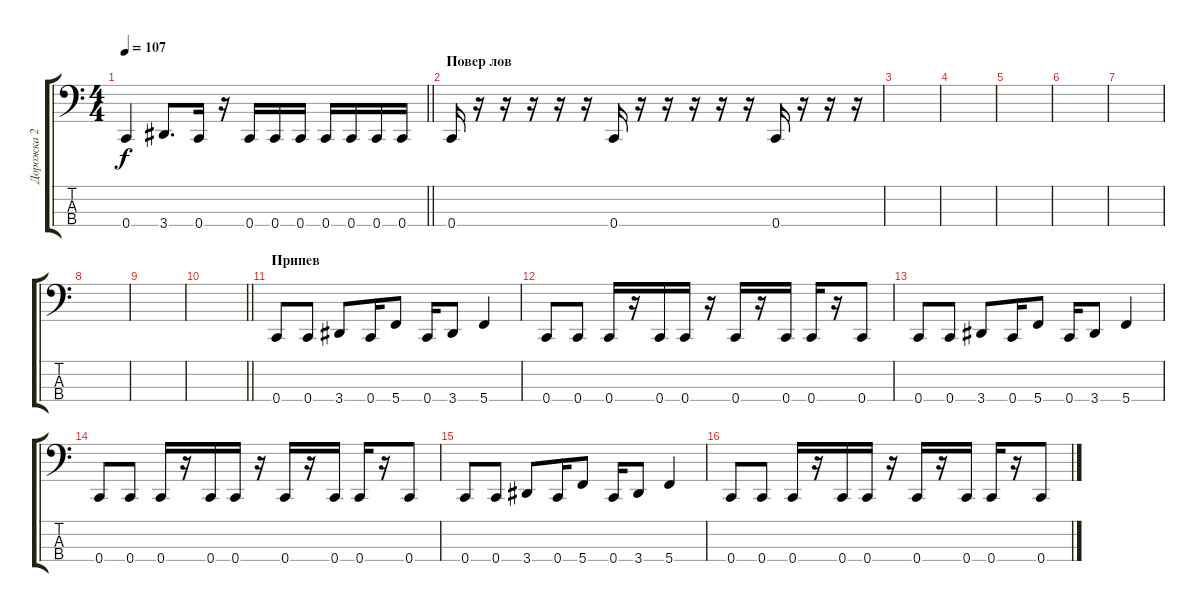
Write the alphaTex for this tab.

\track ("Дорожка 2" "Дорожка 2") {instrument electricbassfinger}
\staff {score tabs}
\tuning (Eb2 Bb1 F1 C1) {hide}
\ts (4 4)
\tempo 107
\clef f4
\barLineRight lightlight
\ks c
0.4.4{dy f} 3.4.8{d} 0.4.16 r.16 0.4.16 0.4.16 0.4.16 0.4.16 0.4.16 0.4.16 0.4.16 |
\section ("" "Повер лов")
0.4.16 r.16 r.16 r.16 r.16 r.16 0.4.16 r.16 r.16 r.16 r.16 r.16 0.4.16 r.16 r.16 r.16 |
|
|
|
|
|
|
|
\barLineRight lightlight
|
\section ("" "Припев")
0.4.8 0.4.8 3.4.8 0.4.16 5.4.8 0.4.16 3.4.8 5.4.4 |
0.4.8 0.4.8 0.4.16 r.16 0.4.16 0.4.16 r.16 0.4.16 r.16 0.4.16 0.4.16 r.16 0.4.8 |
0.4.8 0.4.8 3.4.8 0.4.16 5.4.8 0.4.16 3.4.8 5.4.4 |
0.4.8 0.4.8 0.4.16 r.16 0.4.16 0.4.16 r.16 0.4.16 r.16 0.4.16 0.4.16 r.16 0.4.8 |
0.4.8 0.4.8 3.4.8 0.4.16 5.4.8 0.4.16 3.4.8 5.4.4 |
0.4.8 0.4.8 0.4.16 r.16 0.4.16 0.4.16 r.16 0.4.16 r.16 0.4.16 0.4.16 r.16 0.4.8
